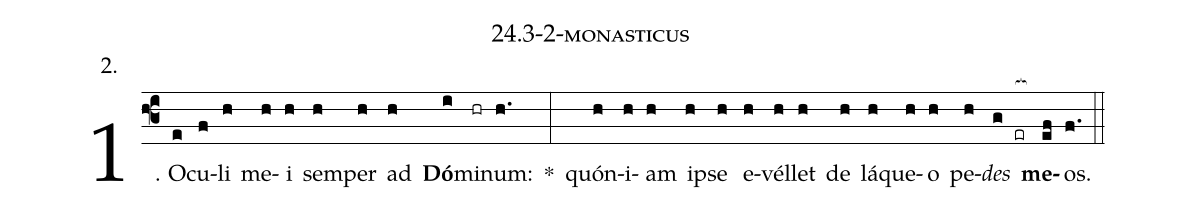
name: 24.3-2-monasticus;
annotation: 2.;
%%
(f3)1. O(e)cu(f)li(h) me(h)i(h) sem(h)per(h) ad(h) <b>Dó</b>(i)mi(hr)num:(h.) *(:) quón(h)i(h)am(h) ip(h)se(h) e(h)vél(h)let(h) de(h) lá(h)que(h)o(h) pe(h)<i>des</i>(g er[ocb:1{]) <b>me</b>(ef[ocb:0}])os.(f.) (::)


%E(h) u(h) o(h) u(g) a(ef) e.(f.) (::)
